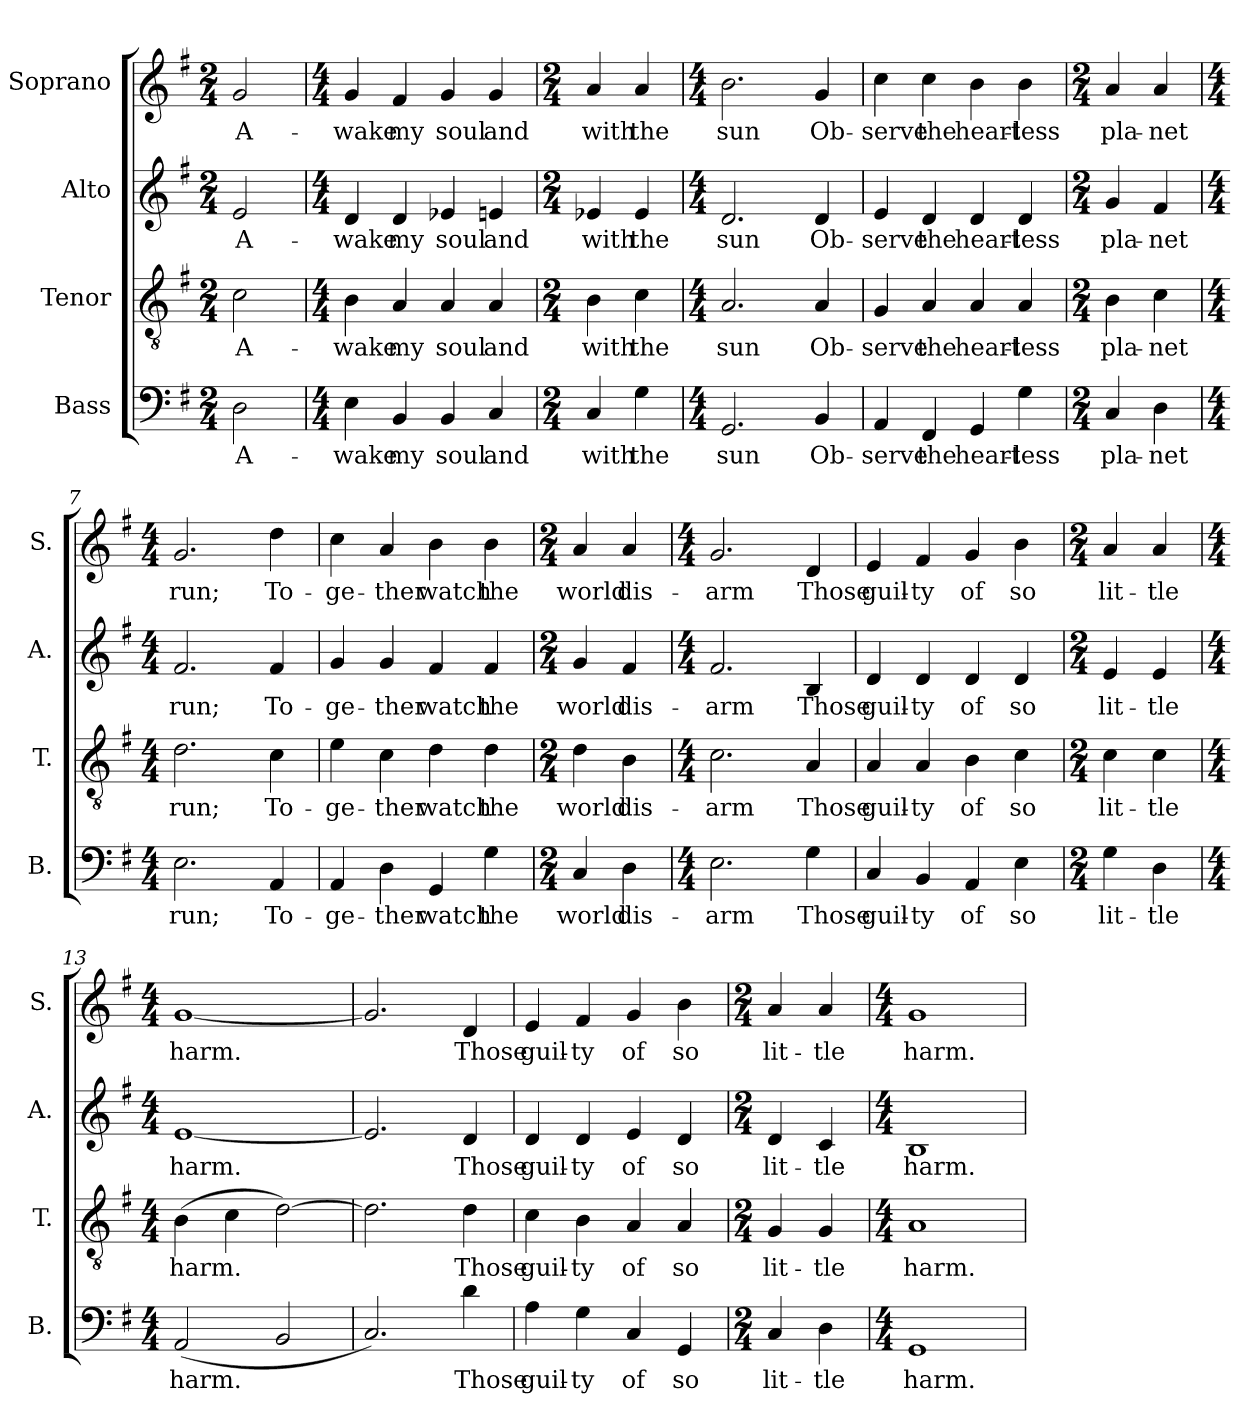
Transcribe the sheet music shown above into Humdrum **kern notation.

**kern	**text	**kern	**text	**kern	**text	**kern	**text
*part4	*part4	*part3	*part3	*part2	*part2	*part1	*part1
*staff4	*staff4	*staff3	*staff3	*staff2	*staff2	*staff1	*staff1
*I"Bass	*	*I"Tenor	*	*I"Alto	*	*I"Soprano	*
*I'B.	*	*I'T.	*	*I'A.	*	*I'S.	*
*clefF4	*	*clefGv2	*	*clefG2	*	*clefG2	*
*k[f#]	*	*k[f#]	*	*k[f#]	*	*k[f#]	*
*M2/4	*	*M2/4	*	*M2/4	*	*M2/4	*
*MM70	*	*MM70	*	*MM70	*	*MM70	*
=1	=1	=1	=1	=1	=1	=1	=1
!	!LO:LY:b	!	!LO:LY:b	!	!LO:LY:b	!	!LO:LY:b
2D\	A-	2c\	A-	2e/	A-	2g/	A-
=2	=2	=2	=2	=2	=2	=2	=2
*M4/4	*	*M4/4	*	*M4/4	*	*M4/4	*
!	!LO:LY:b	!	!LO:LY:b	!	!LO:LY:b	!	!LO:LY:b
4E\	-wake	4B\	-wake	4d/	-wake	4g/	-wake
!	!LO:LY:b	!	!LO:LY:b	!	!LO:LY:b	!	!LO:LY:b
4BB/	my	4A/	my	4d/	my	4f#/	my
!	!LO:LY:b	!	!LO:LY:b	!	!LO:LY:b	!	!LO:LY:b
4BB/	soul	4A/	soul	4e-X/	soul	4g/	soul
!	!LO:LY:b	!	!LO:LY:b	!	!LO:LY:b	!	!LO:LY:b
4C/	and	4A/	and	4en/	and	4g/	and
=3	=3	=3	=3	=3	=3	=3	=3
*M2/4	*	*M2/4	*	*M2/4	*	*M2/4	*
!	!LO:LY:b	!	!LO:LY:b	!	!LO:LY:b	!	!LO:LY:b
4C/	with	4B\	with	4e-X/	with	4a/	with
!	!LO:LY:b	!	!LO:LY:b	!	!LO:LY:b	!	!LO:LY:b
4G\	the	4c\	the	4e-/	the	4a/	the
=4	=4	=4	=4	=4	=4	=4	=4
*M4/4	*	*M4/4	*	*M4/4	*	*M4/4	*
!	!LO:LY:b	!	!LO:LY:b	!	!LO:LY:b	!	!LO:LY:b
2.GG/	sun	2.A/	sun	2.d/	sun	2.b\	sun
!	!LO:LY:b	!	!LO:LY:b	!	!LO:LY:b	!	!LO:LY:b
4BB/	Ob-	4A/	Ob-	4d/	Ob-	4g/	Ob-
=5	=5	=5	=5	=5	=5	=5	=5
!	!LO:LY:b	!	!LO:LY:b	!	!LO:LY:b	!	!LO:LY:b
4AA/	-serve	4G/	-serve	4e/	-serve	4cc\	-serve
!	!LO:LY:b	!	!LO:LY:b	!	!LO:LY:b	!	!LO:LY:b
4FF#/	the	4A/	the	4d/	the	4cc\	the
!	!LO:LY:b	!	!LO:LY:b	!	!LO:LY:b	!	!LO:LY:b
4GG/	heart-	4A/	heart-	4d/	heart-	4b\	heart-
!	!LO:LY:b	!	!LO:LY:b	!	!LO:LY:b	!	!LO:LY:b
4G\	-less	4A/	-less	4d/	-less	4b\	-less
!!LO:LB:g=z
=6	=6	=6	=6	=6	=6	=6	=6
*M2/4	*	*M2/4	*	*M2/4	*	*M2/4	*
!	!LO:LY:b	!	!LO:LY:b	!	!LO:LY:b	!	!LO:LY:b
4C/	pla-	4B\	pla-	4g/	pla-	4a/	pla-
!	!LO:LY:b	!	!LO:LY:b	!	!LO:LY:b	!	!LO:LY:b
4D\	-net	4c\	-net	4f#/	-net	4a/	-net
=7	=7	=7	=7	=7	=7	=7	=7
*M4/4	*	*M4/4	*	*M4/4	*	*M4/4	*
!	!LO:LY:b	!	!LO:LY:b	!	!LO:LY:b	!	!LO:LY:b
2.E\	run;	2.d\	run;	2.f#/	run;	2.g/	run;
!	!LO:LY:b	!	!LO:LY:b	!	!LO:LY:b	!	!LO:LY:b
4AA/	To-	4c\	To-	4f#/	To-	4dd\	To-
=8	=8	=8	=8	=8	=8	=8	=8
!	!LO:LY:b	!	!LO:LY:b	!	!LO:LY:b	!	!LO:LY:b
4AA/	-ge-	4e\	-ge-	4g/	-ge-	4cc\	-ge-
!	!LO:LY:b	!	!LO:LY:b	!	!LO:LY:b	!	!LO:LY:b
4D\	-ther	4c\	-ther	4g/	-ther	4a/	-ther
!	!LO:LY:b	!	!LO:LY:b	!	!LO:LY:b	!	!LO:LY:b
4GG/	watch	4d\	watch	4f#/	watch	4b\	watch
!	!LO:LY:b	!	!LO:LY:b	!	!LO:LY:b	!	!LO:LY:b
4G\	the	4d\	the	4f#/	the	4b\	the
=9	=9	=9	=9	=9	=9	=9	=9
*M2/4	*	*M2/4	*	*M2/4	*	*M2/4	*
!	!LO:LY:b	!	!LO:LY:b	!	!LO:LY:b	!	!LO:LY:b
4C/	world	4d\	world	4g/	world	4a/	world
!	!LO:LY:b	!	!LO:LY:b	!	!LO:LY:b	!	!LO:LY:b
4D\	dis-	4B\	dis-	4f#/	dis-	4a/	dis-
=10	=10	=10	=10	=10	=10	=10	=10
*M4/4	*	*M4/4	*	*M4/4	*	*M4/4	*
!	!LO:LY:b	!	!LO:LY:b	!	!LO:LY:b	!	!LO:LY:b
2.E\	-arm	2.c\	-arm	2.f#/	-arm	2.g/	-arm
!	!LO:LY:b	!	!LO:LY:b	!	!LO:LY:b	!	!LO:LY:b
4G\	Those	4A/	Those	4B/	Those	4d/	Those
=11	=11	=11	=11	=11	=11	=11	=11
!	!LO:LY:b	!	!LO:LY:b	!	!LO:LY:b	!	!LO:LY:b
4C/	guil-	4A/	guil-	4d/	guil-	4e/	guil-
!	!LO:LY:b	!	!LO:LY:b	!	!LO:LY:b	!	!LO:LY:b
4BB/	-ty	4A/	-ty	4d/	-ty	4f#/	-ty
!	!LO:LY:b	!	!LO:LY:b	!	!LO:LY:b	!	!LO:LY:b
4AA/	of	4B\	of	4d/	of	4g/	of
!	!LO:LY:b	!	!LO:LY:b	!	!LO:LY:b	!	!LO:LY:b
4E\	so	4c\	so	4d/	so	4b\	so
!!LO:PB:g=z
=12	=12	=12	=12	=12	=12	=12	=12
*M2/4	*	*M2/4	*	*M2/4	*	*M2/4	*
!	!LO:LY:b	!	!LO:LY:b	!	!LO:LY:b	!	!LO:LY:b
4G\	lit-	4c\	lit-	4e/	lit-	4a/	lit-
!	!LO:LY:b	!	!LO:LY:b	!	!LO:LY:b	!	!LO:LY:b
4D\	-tle	4c\	-tle	4e/	-tle	4a/	-tle
=13	=13	=13	=13	=13	=13	=13	=13
*M4/4	*	*M4/4	*	*M4/4	*	*M4/4	*
!	!LO:LY:b	!	!LO:LY:b	!	!LO:LY:b	!	!LO:LY:b
(2AA/	harm.	(4B\	harm.	[1e	harm.	[1g	harm.
.	.	4c\	.	.	.	.	.
2BB/	.	[2d\)	.	.	.	.	.
=14	=14	=14	=14	=14	=14	=14	=14
2.C/)	.	2.d\]	.	2.e/]	.	2.g/]	.
!	!LO:LY:b	!	!LO:LY:b	!	!LO:LY:b	!	!LO:LY:b
4d\	Those	4d\	Those	4d/	Those	4d/	Those
=15	=15	=15	=15	=15	=15	=15	=15
!	!LO:LY:b	!	!LO:LY:b	!	!LO:LY:b	!	!LO:LY:b
4A\	guil-	4c\	guil-	4d/	guil-	4e/	guil-
!	!LO:LY:b	!	!LO:LY:b	!	!LO:LY:b	!	!LO:LY:b
4G\	-ty	4B\	-ty	4d/	-ty	4f#/	-ty
!	!LO:LY:b	!	!LO:LY:b	!	!LO:LY:b	!	!LO:LY:b
4C/	of	4A/	of	4e/	of	4g/	of
!	!LO:LY:b	!	!LO:LY:b	!	!LO:LY:b	!	!LO:LY:b
4GG/	so	4A/	so	4d/	so	4b\	so
=16	=16	=16	=16	=16	=16	=16	=16
*M2/4	*	*M2/4	*	*M2/4	*	*M2/4	*
!	!LO:LY:b	!	!LO:LY:b	!	!LO:LY:b	!	!LO:LY:b
4C/	lit-	4G/	lit-	4d/	lit-	4a/	lit-
!	!LO:LY:b	!	!LO:LY:b	!	!LO:LY:b	!	!LO:LY:b
4D\	-tle	4G/	-tle	4c/	-tle	4a/	-tle
=17	=17	=17	=17	=17	=17	=17	=17
*M4/4	*	*M4/4	*	*M4/4	*	*M4/4	*
!	!LO:LY:b	!	!LO:LY:b	!	!LO:LY:b	!	!LO:LY:b
1GG	harm.	1A	harm.	1B	harm.	1g	harm.
=	=	=	=	=	=	=	=
*-	*-	*-	*-	*-	*-	*-	*-
